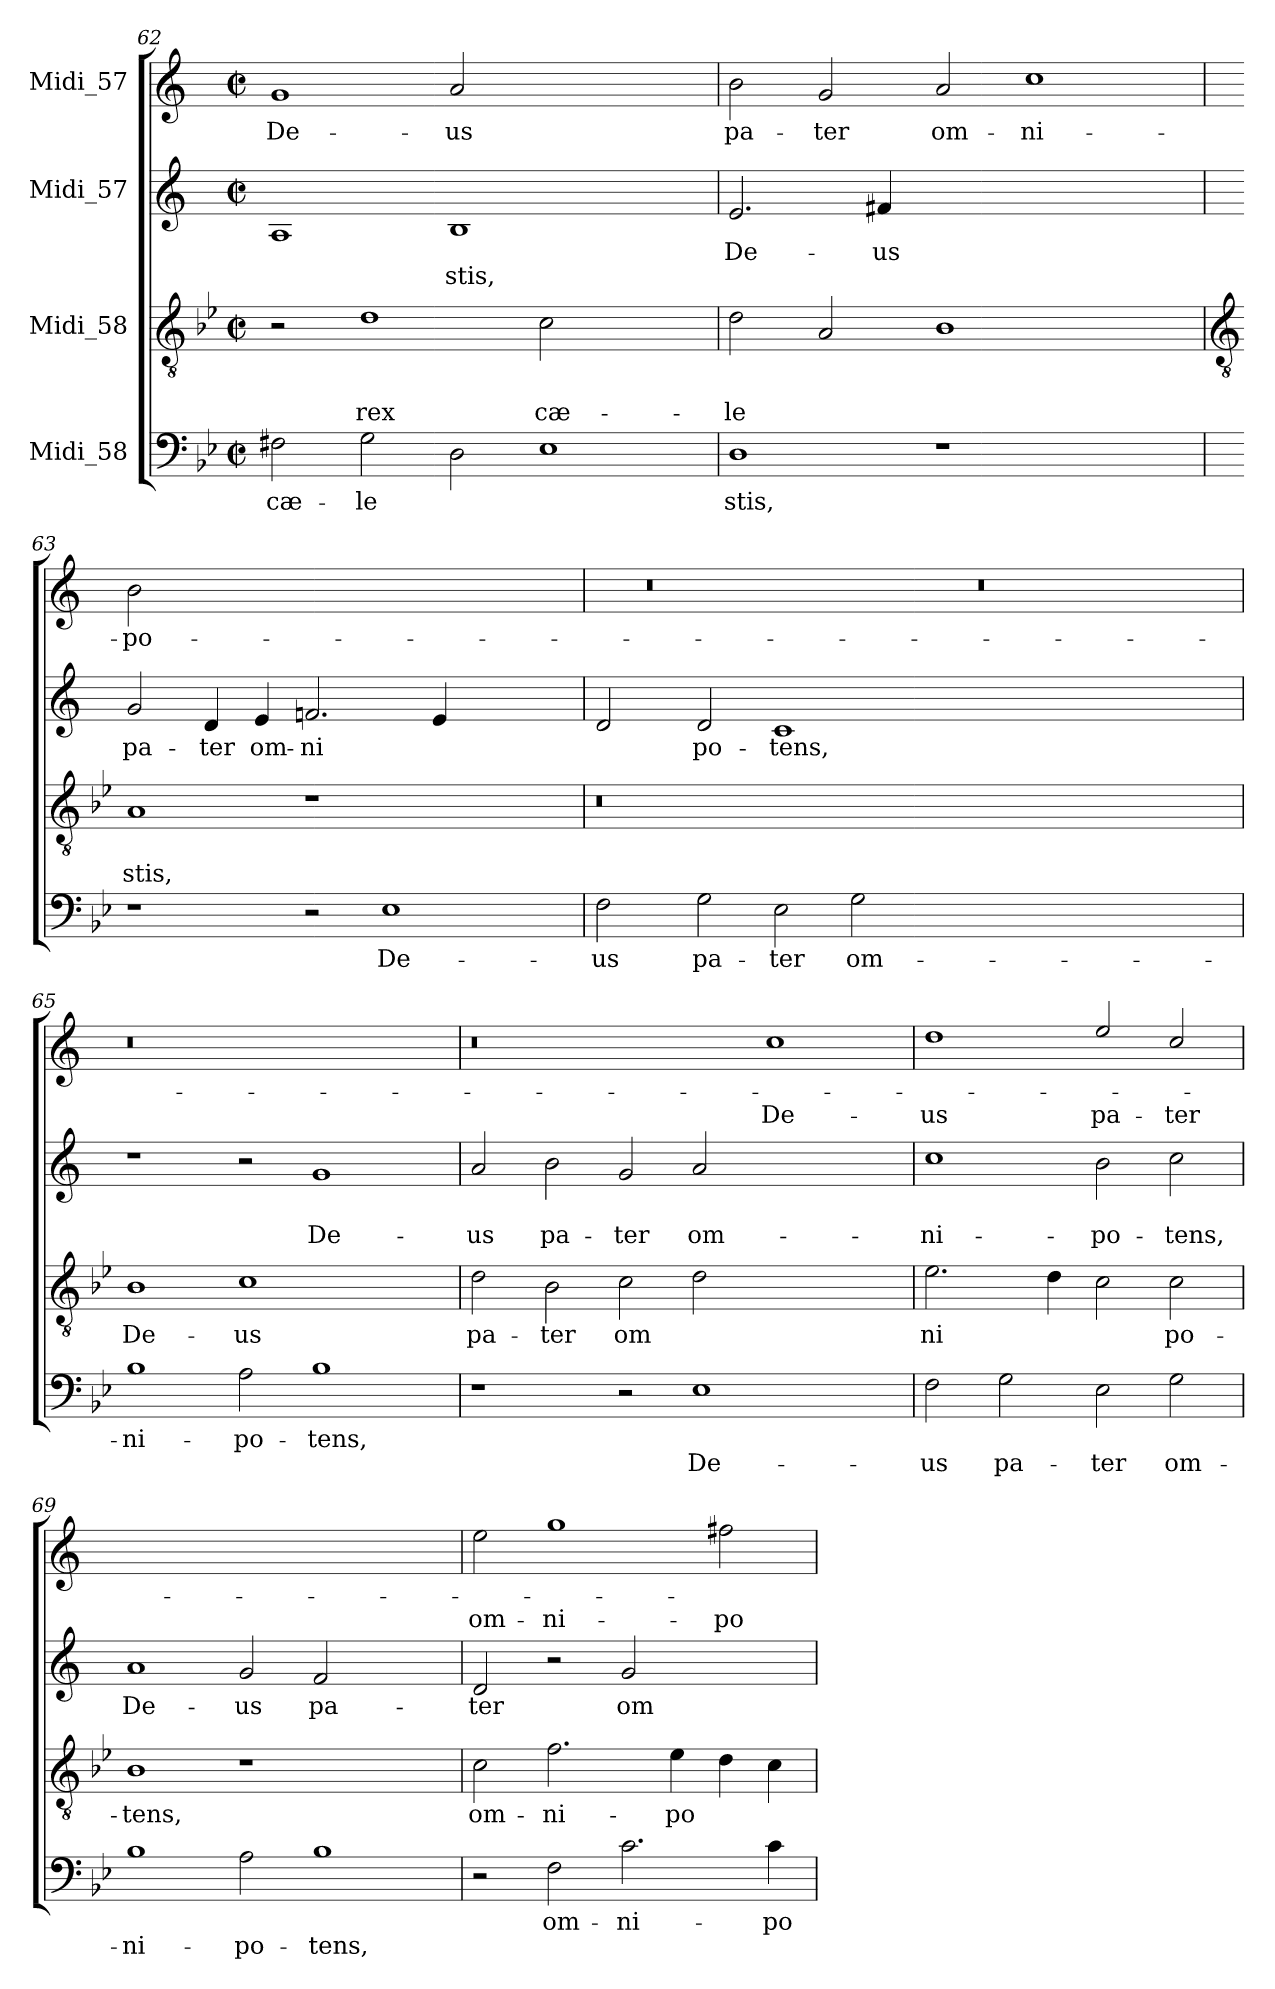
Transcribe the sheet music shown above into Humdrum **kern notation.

**kern	**text	**text	**kern	**text	**text	**kern	**text	**text	**kern	**text	**text
*part4	*part4	*part4	*part3	*part3	*part3	*part2	*part2	*part2	*part1	*part1	*part1
*staff4	*staff4	*staff4	*staff3	*staff3	*staff3	*staff2	*staff2	*staff2	*staff1	*staff1	*staff1
*I"Midi_58	*	*	*I"Midi_58	*	*	*I"Midi_57	*	*	*I"Midi_57	*	*
*clefF4	*	*	*clefGv2	*	*	*clefG2	*	*	*clefG2	*	*
*	*	*	*	*	*	*ITrd1c2	*	*	*ITrd1c2	*	*
*k[b-e-]	*	*	*k[b-e-]	*	*	*k[b-e-]	*	*	*k[b-e-]	*	*
*B-:	*	*	*B-:	*	*	*B-:	*	*	*B-:	*	*
*M4/2	*	*	*M4/2	*	*	*M4/2	*	*	*M4/2	*	*
*met(c|)	*	*	*met(c|)	*	*	*met(c|)	*	*	*met(c|)	*	*
=62A	=62A	=62A	=62A	=62A	=62A	=62A	=62A	=62A	=62A	=62A	=62A
!	!LO:LY:b	!	!	!	!	!	!	!	!	!LO:LY:b	!
*	*	*	*	*	*	*	*	*	*^	*	*
2F#X	cæ-	.	2r	.	.	1G	.	.	1f	0ryy	De-	.
!	!LO:LY:b	!	!	!	!LO:LY:b	!	!	!	!	!	!	!
2G	-le	.	1d	.	rex	.	.	.	.	.	.	.
!	!	!	!	!	!	!	!	!LO:LY:b	!	!	!LO:LY:b	!
2D	.	.	.	.	.	1A	.	stis,	2g	.	-us	.
!	!	!	!	!	!LO:LY:b	!	!	!	!	!	!	!
1E-	.	.	2c	.	cæ-	.	.	.	2ryy	.	.	.
.	.	.	2ryy	.	.	2ryy	.	.	2ryy	2ryy	.	.
!!LO:LB:g=z	!!
=63	=63	=63	=63	=63	=63	=63	=63	=63	=63	=63	=63	=63
!	!LO:LY:b	!	!	!	!LO:LY:b	!	!LO:LY:b	!	!	!	!LO:LY:b	!
1D	stis,	.	2d	.	-le	2.d	De-	.	2a	0ryy	pa-	.
!	!	!	!	!	!	!	!	!	!	!	!LO:LY:b	!
.	.	.	2A	.	.	.	.	.	2f	.	-ter	.
!	!	!	!	!	!	!	!LO:LY:b	!	!	!	!	!
.	.	.	.	.	.	4en	-us	.	.	.	.	.
!	!	!	!	!	!	!	!	!	!	!	!LO:LY:b	!
1r	.	.	1B-	.	.	1.ryy	.	.	2g	.	om-	.
!	!	!	!	!	!	!	!	!	!	!	!LO:LY:b	!
.	.	.	.	.	.	.	.	.	1b-	.	-ni-	.
2ryy	.	.	2ryy	.	.	.	.	.	.	2ryy	.	.
!!LO:LB:g=z	!!
=63	=63	=63	=63	=63	=63	=63	=63	=63	=63	=63	=63	=63
*	*	*	*clefGv2	*	*	*	*	*	*	*	*	*
!	!	!	!	!	!LO:LY:b	!	!LO:LY:b	!	!	!	!LO:LY:b	!
1r	.	.	1A	.	stis,	2f	pa-	.	2a	0ryy	-po-	.
!	!	!	!	!	!	!	!LO:LY:b	!	!	!	!LO:LY:b	!
.	.	.	.	.	.	4c	-ter	.	[1b-yy	.	-tens,	.
!	!	!	!	!	!	!	!LO:LY:b	!	!	!	!	!
.	.	.	.	.	.	4d	om-	.	.	.	.	.
!	!	!	!	!	!	!	!LO:LY:b	!	!	!	!	!
2r	.	.	1r	.	.	2.e-X	-ni	.	.	.	.	.
!	!LO:LY:b	!	!	!	!	!	!	!	!	!	!	!
1E-	De-	.	.	.	.	.	.	.	2.b-yy_	.	.	.
.	.	.	.	.	.	4d	.	.	.	.	.	.
.	.	.	2ryy	.	.	2ryy	.	.	.	4ryy	.	.
.	.	.	.	.	.	.	.	.	4ryy	4ryy	.	.
=64	=64	=64	=64	=64	=64	=64	=64	=64	=64	=64	=64	=64
!	!LO:LY:b	!	!	!	!	!	!	!	!	!	!	!
2F	-us	.	0r	.	.	2c	.	.	4b-yy]	0ryy	.	.
.	.	.	.	.	.	.	.	.	0r	.	.	.
!	!LO:LY:b	!	!	!	!	!	!LO:LY:b	!	!	!	!	!
2G	pa-	.	.	.	.	2c	po-	.	.	.	.	.
!	!LO:LY:b	!	!	!	!	!	!LO:LY:b	!	!	!	!	!
2E-	-ter	.	.	.	.	1B-	-tens,	.	.	.	.	.
!	!LO:LY:b	!	!	!	!	!	!	!	!	!	!	!
2G	om-	.	.	.	.	.	.	.	.	.	.	.
0ryy	.	.	0ryy	.	.	0ryy	.	.	.	1ryy	.	.
.	.	.	.	.	.	.	.	.	0r	.	.	.
.	.	.	.	.	.	.	.	.	.	1ryy	.	.
4ryy	.	.	4ryy	.	.	4ryy	.	.	.	4ryy	.	.
=65	=65	=65	=65	=65	=65	=65	=65	=65	=65	=65	=65	=65
!	!LO:LY:b	!	!	!LO:LY:b	!	!	!	!	!	!	!	!
1B-	-ni-	.	1B-	De-	.	1r	.	.	0r	0ryy	.	.
!	!LO:LY:b	!	!	!LO:LY:b	!	!	!	!	!	!	!	!
2A	-po-	.	1c	-us	.	2r	.	.	.	.	.	.
!	!LO:LY:b	!	!	!	!	!	!	!LO:LY:b	!	!	!	!
1B-	-tens,	.	.	.	.	1f	.	De-	.	.	.	.
.	.	.	2ryy	.	.	.	.	.	2ryy	2ryy	.	.
=67	=67	=67	=67	=67	=67	=67	=67	=67	=67	=67	=67	=67
!	!	!	!	!LO:LY:b	!	!	!	!LO:LY:b	!	!	!	!
1r	.	.	2d	pa-	.	2g	.	-us	0r	0ryy	.	.
!	!	!	!	!LO:LY:b	!	!	!	!LO:LY:b	!	!	!	!
.	.	.	2B-	-ter	.	2a	.	pa-	.	.	.	.
!	!	!	!	!LO:LY:b	!	!	!	!LO:LY:b	!	!	!	!
2r	.	.	2c	om	.	2f	.	-ter	.	.	.	.
!	!	!LO:LY:b	!	!	!	!	!	!LO:LY:b	!	!	!	!
1E-	.	De-	2d	.	.	2g	.	om-	.	.	.	.
!	!	!	!	!	!	!	!	!	!	!	!	!LO:LY:b
.	.	.	1ryy	.	.	1ryy	.	.	1b-	1ryy	.	De-
2ryy	.	.	.	.	.	.	.	.	.	.	.	.
=68	=68	=68	=68	=68	=68	=68	=68	=68	=68	=68	=68	=68
!	!	!LO:LY:b	!	!LO:LY:b	!	!	!	!LO:LY:b	!	!	!	!LO:LY:b
2F	.	-us	2.e-	ni	.	1b-	.	-ni-	1cc	0ryy	.	-us
!	!	!LO:LY:b	!	!	!	!	!	!	!	!	!	!
2G	.	pa-	.	.	.	.	.	.	.	.	.	.
.	.	.	4d	.	.	.	.	.	.	.	.	.
!	!	!LO:LY:b	!	!	!	!	!	!LO:LY:b	!	!	!	!LO:LY:b
2E-	.	-ter	2c	.	.	2a	.	-po-	2dd	.	.	pa-
!	!	!LO:LY:b	!	!LO:LY:b	!	!	!	!LO:LY:b	!	!	!	!LO:LY:b
2G	.	om-	2c	po-	.	2b-	.	-tens,	2b-	.	.	-ter
*	*	*	*	*	*	*	*	*	*v	*v	*	*
=69	=69	=69	=69	=69	=69	=69	=69	=69	=69	=69	=69
!	!	!LO:LY:b	!	!LO:LY:b	!	!	!LO:LY:b	!	!	!	!
1B-	.	-ni-	1B-	-tens,	.	1g	De-	.	0ryy	.	.
!	!	!LO:LY:b	!	!	!	!	!LO:LY:b	!	!	!	!
2A	.	-po-	1r	.	.	2f	-us	.	.	.	.
!	!	!LO:LY:b	!	!	!	!	!LO:LY:b	!	!	!	!
1B-	.	-tens,	.	.	.	2e-	pa-	.	.	.	.
.	.	.	2ryy	.	.	2ryy	.	.	2ryy	.	.
!!LO:LB:g=z
=70	=70	=70	=70	=70	=70	=70	=70	=70	=70	=70	=70
!	!	!	!	!LO:LY:b	!	!	!LO:LY:b	!	!	!	!LO:LY:b
2r	.	.	2c	om-	.	2c	-ter	.	2dd	.	om-
!	!LO:LY:b	!	!	!LO:LY:b	!	!	!	!	!	!	!LO:LY:b
2F	om-	.	2.f	-ni-	.	2r	.	.	1ff	.	-ni-
!	!LO:LY:b	!	!	!	!	!	!LO:LY:b	!	!	!	!
2.c	-ni-	.	.	.	.	2f	om-	.	.	.	.
!	!	!	!	!LO:LY:b	!	!	!	!	!	!	!
.	.	.	4e-	-po	.	.	.	.	.	.	.
!	!	!	!	!	!	!	!	!	!	!	!LO:LY:b
.	.	.	4d	.	.	2ryy	.	.	2een	.	-po-
!	!LO:LY:b	!	!	!	!	!	!	!	!	!	!
4c	-po-	.	4c	.	.	.	.	.	.	.	.
=	=	=	=	=	=	=	=	=	=	=	=
*-	*-	*-	*-	*-	*-	*-	*-	*-	*-	*-	*-
